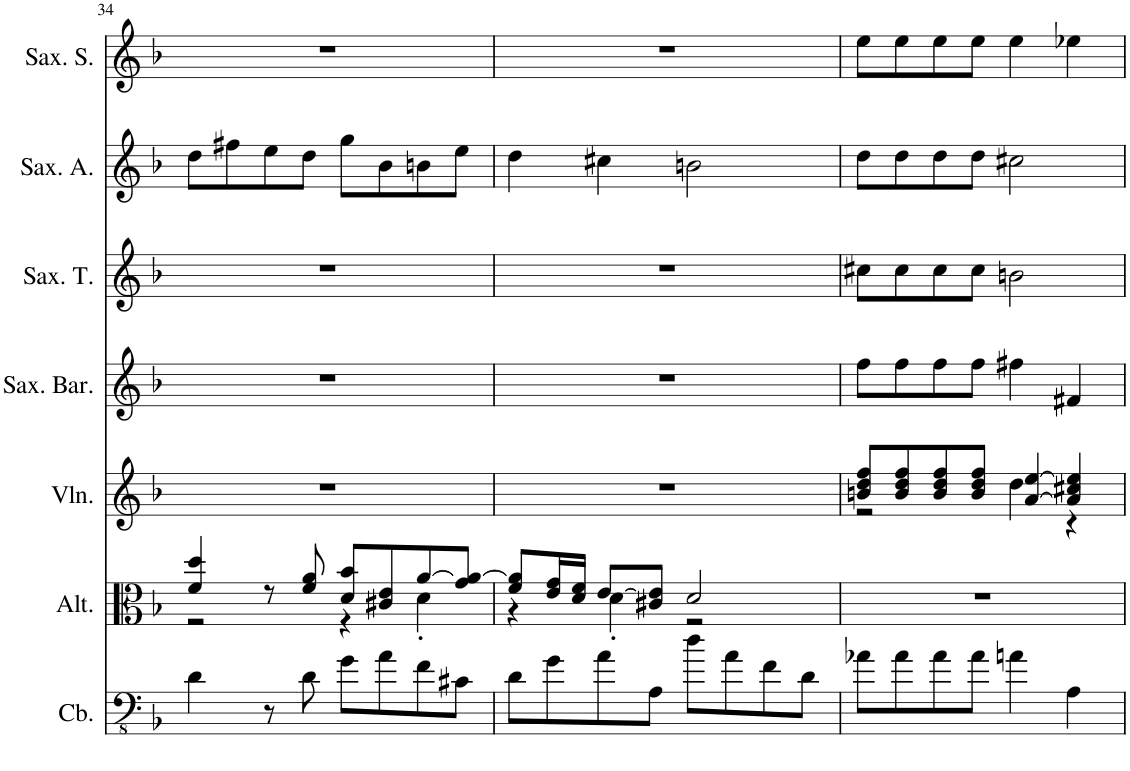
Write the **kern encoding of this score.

**kern	**kern	**kern	**kern	**kern	**kern	**kern
*part7	*part6	*part5	*part4	*part3	*part2	*part1
*staff7	*staff6	*staff5	*staff4	*staff3	*staff2	*staff1
*I"Contrebasse, Contrabass Accomp	*I"Alto, Viola Accomp	*I"Violon, Violin Accomp	*I"Saxophone Baryton, Baritone Sax	*I"Saxophone Ténor, Tenor Sax	*I"Saxophone Alto, Alto Sax	*I"Saxophone Soprano, Soprano Sax
*I'Cb.	*I'Alt.	*I'Vln.	*I'Sax. Bar.	*I'Sax. T.	*I'Sax. A.	*I'Sax. S.
!!LO:PB:g=z
*clefFv4	*clefC3	*clefG2	*clefG2	*clefG2	*clefG2	*clefG2
*Trd7c12	*	*	*Trd12c21	*Trd8c14	*Trd5c9	*Trd1c2
*k[b-]	*k[b-]	*k[b-]	*k[b-]	*k[b-]	*k[b-]	*k[b-]
*M4/4	*M4/4	*M4/4	*M4/4	*M4/4	*M4/4	*M4/4
=34	=34	=34	=34	=34	=34	=34
*	*^	*	*	*	*	*
4D\	4f/ 4dd/	2r	1r	1r	1r	8dd\L	1r
.	.	.	.	.	.	8ff#X\	.
8r	8r	.	.	.	.	8ee\	.
8D\	8f/ 8a/	.	.	.	.	8dd\J	.
8G\L	8d/ 8b-/L	4r	.	.	.	8gg\L	.
8A\	8c#X/ 8e/	.	.	.	.	8b-\	.
8F\	[8a/	4d'\	.	.	.	8bn\	.
8C#X\J	8g/ 8a/_J	.	.	.	.	8ee\J	.
=35	=35	=35	=35	=35	=35	=35	=35
8D\L	8f/ 8a/]L	4r	1r	1r	1r	4dd\	1r
8G\	16e/ 16g/L	.	.	.	.	.	.
.	16d/ 16f/JJ	.	.	.	.	.	.
8A\	[8e/L	4d'\	.	.	.	4cc#X\	.
8AA\J	8c#X/ 8e/]J	.	.	.	.	.	.
8d\L	2d/	2r	.	.	.	2bn\	.
8A\	.	.	.	.	.	.	.
8F\	.	.	.	.	.	.	.
8D\J	.	.	.	.	.	.	.
*	*v	*v	*	*	*	*	*
=36	=36	=36	=36	=36	=36	=36
*	*	*^	*	*	*	*
8A-X\L	1r	8bn/ 8dd/ 8ff/L	2r	8ff\L	8cc#X\L	8dd\L	8ee\L
8A-\	.	8b/ 8dd/ 8ff/	.	8ff\	8cc#\	8dd\	8ee\
8A-\	.	8b/ 8dd/ 8ff/	.	8ff\	8cc#\	8dd\	8ee\
8A-\J	.	8b/ 8dd/ 8ff/J	.	8ff\J	8cc#\J	8dd\J	8ee\J
4An\	.	[4a/ [4ee/	4dd\	4ff#X\	2bn\	2cc#X\	4ee\
4AA\	.	4a/] 4cc#X/ 4ee/]	4r	4f#X/	.	.	4ee-X\
*	*	*v	*v	*	*	*	*
=	=	=	=	=	=	=
*-	*-	*-	*-	*-	*-	*-
